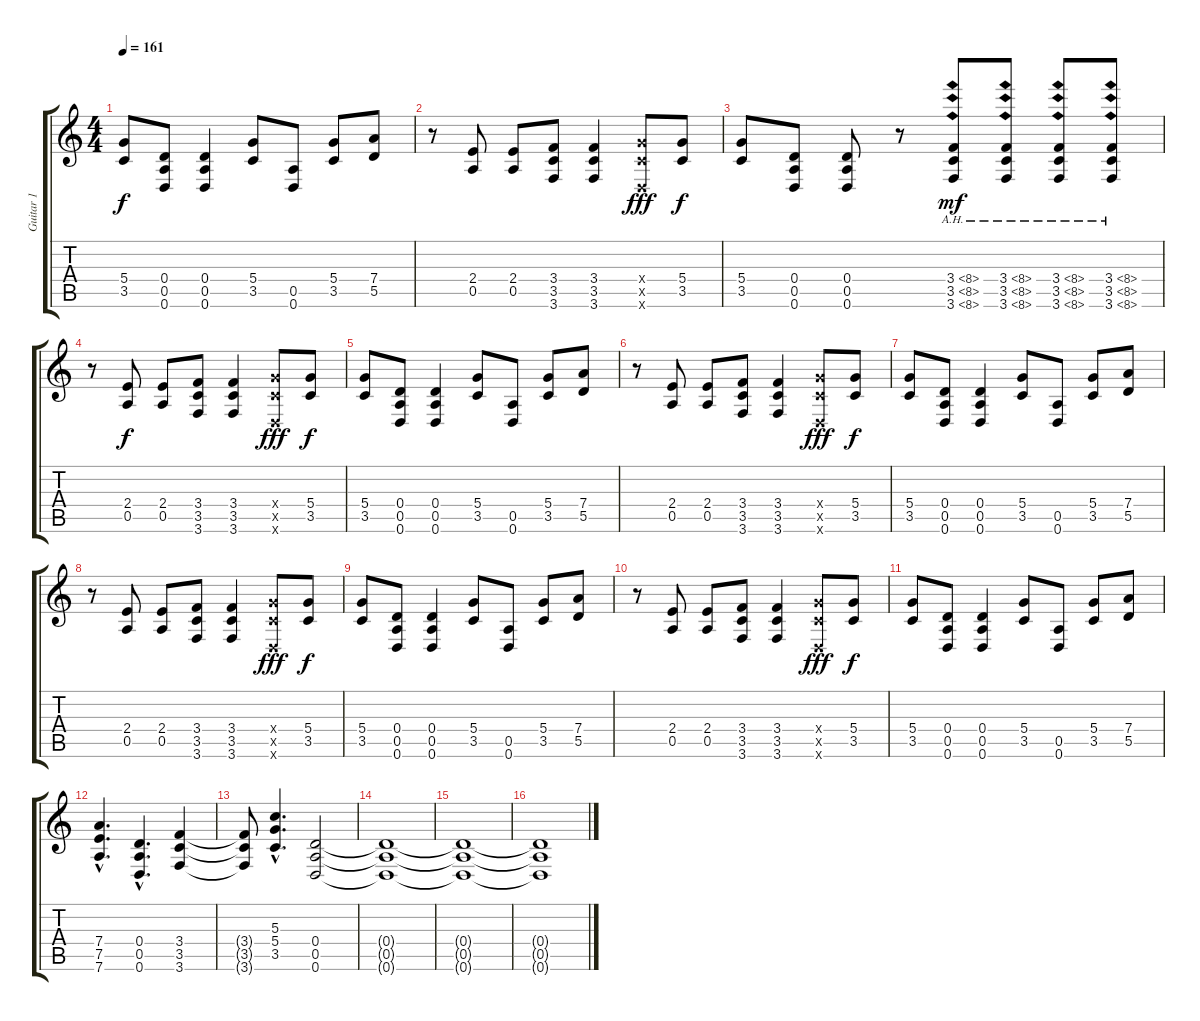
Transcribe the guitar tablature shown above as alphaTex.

\track ("Guitar 1" "Guitar 1") {instrument overdrivenguitar}
\staff {score tabs}
\tuning (E4 B3 G3 D3 A2 D2) {hide}
\ts (4 4)
\tempo 161
\clef g2
\ks c
(5.4 3.5).8{dy f} (0.4 0.5 0.6).8 (0.4 0.5 0.6).4 (5.4 3.5).8 (0.5 0.6).8 (5.4 3.5).8 (7.4 5.5).8 |
r.8 (2.4 0.5).8 (2.4 0.5).8 (3.4 3.5 3.6).8 (3.4 3.5 3.6).4 (5.4{x} 3.5{x} 0.6{x}).8{dy fff} (5.4 3.5).8{dy f} |
(5.4 3.5).8 (0.4 0.5 0.6).8 (0.4 0.5 0.6).8 r.8 (3.4{ah 5} 3.5{ah 5} 3.6{ah 5}).8{dy mf} (3.4{ah 5} 3.5{ah 5} 3.6{ah 5}).8 (3.4{ah 5} 3.5{ah 5} 3.6{ah 5}).8 (3.4{ah 5} 3.5{ah 5} 3.6{ah 5}).8 |
r.8 (2.4 0.5).8{dy f} (2.4 0.5).8 (3.4 3.5 3.6).8 (3.4 3.5 3.6).4 (5.4{x} 3.5{x} 0.6{x}).8{dy fff} (5.4 3.5).8{dy f} |
(5.4 3.5).8 (0.4 0.5 0.6).8 (0.4 0.5 0.6).4 (5.4 3.5).8 (0.5 0.6).8 (5.4 3.5).8 (7.4 5.5).8 |
r.8 (2.4 0.5).8 (2.4 0.5).8 (3.4 3.5 3.6).8 (3.4 3.5 3.6).4 (5.4{x} 3.5{x} 0.6{x}).8{dy fff} (5.4 3.5).8{dy f} |
(5.4 3.5).8 (0.4 0.5 0.6).8 (0.4 0.5 0.6).4 (5.4 3.5).8 (0.5 0.6).8 (5.4 3.5).8 (7.4 5.5).8 |
r.8 (2.4 0.5).8 (2.4 0.5).8 (3.4 3.5 3.6).8 (3.4 3.5 3.6).4 (5.4{x} 3.5{x} 0.6{x}).8{dy fff} (5.4 3.5).8{dy f} |
(5.4 3.5).8 (0.4 0.5 0.6).8 (0.4 0.5 0.6).4 (5.4 3.5).8 (0.5 0.6).8 (5.4 3.5).8 (7.4 5.5).8 |
r.8 (2.4 0.5).8 (2.4 0.5).8 (3.4 3.5 3.6).8 (3.4 3.5 3.6).4 (5.4{x} 3.5{x} 0.6{x}).8{dy fff} (5.4 3.5).8{dy f} |
(5.4 3.5).8 (0.4 0.5 0.6).8 (0.4 0.5 0.6).4 (5.4 3.5).8 (0.5 0.6).8 (5.4 3.5).8 (7.4 5.5).8 |
(7.4{hac} 7.5{hac} 7.6{hac}).4{d} (0.4{hac} 0.5{hac} 0.6{hac}).4{d} (3.4 3.5 3.6).4 |
(3.4{t} 3.5{t} 3.6{t}).8 (5.3{hac} 5.4{hac} 3.5{hac}).4{d} (0.4 0.5 0.6).2 |
(0.4{t} 0.5{t} 0.6{t}).1{volume 0} |
(0.4{t} 0.5{t} 0.6{t}).1 |
(0.4{t} 0.5{t} 0.6{t}).1
